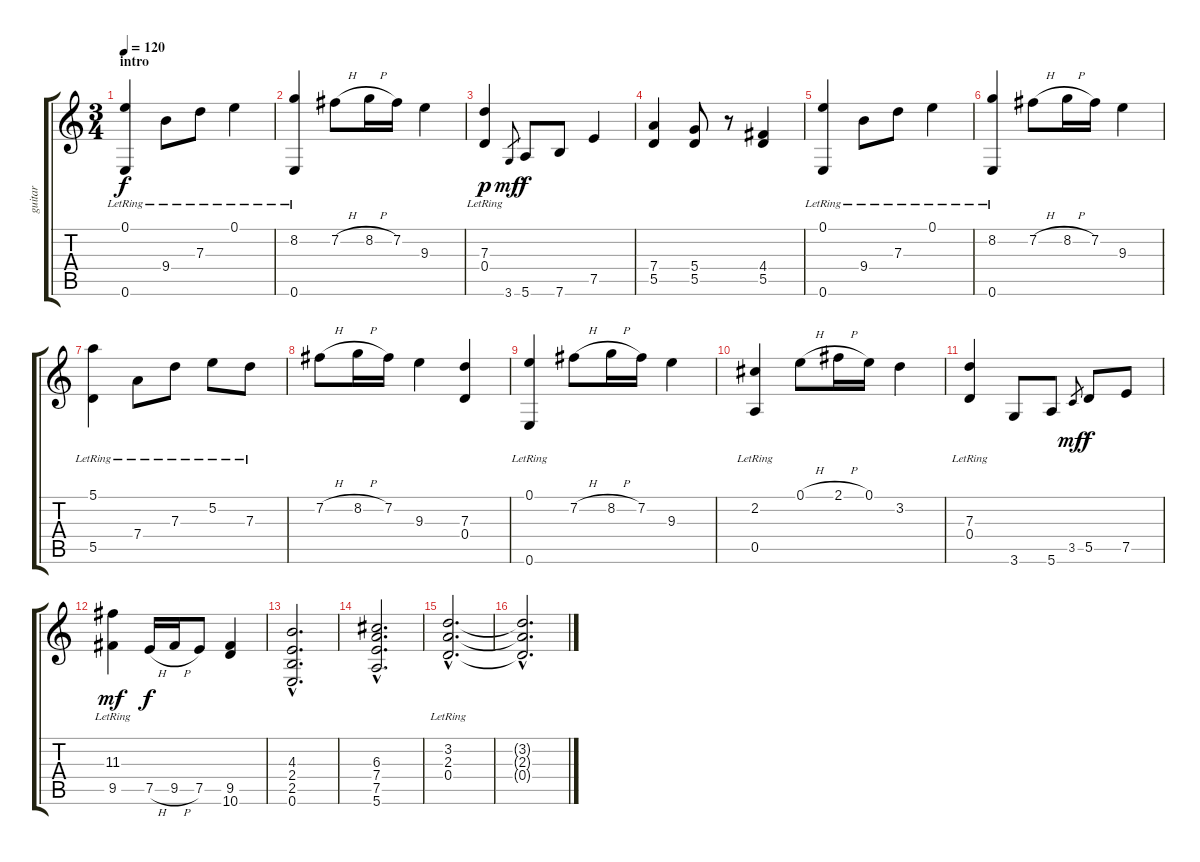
\track ("guitar" "guitar") {instrument acousticguitarsteel}
\staff {score tabs}
\tuning (E4 B3 G3 D3 A2 E2) {hide}
\ts (3 4)
\section ("" "intro")
\tempo 120
\clef g2
\ks c
(0.1{lr} 0.6{lr}).4{dy f instrument acousticguitarsteel} 9.4{lr}.8 7.3{lr}.8 0.1{lr}.4 |
(8.2 0.6{lr}).4 7.2{h}.8 8.2{h}.16 7.2.16 9.3.4 |
(7.3 0.4{lr}).4{dy p} 3.6.8{gr dy mf} 5.6.8{dy f} 7.6.8 7.5.4 |
(7.4 5.5).4 (5.4 5.5).8 r.8 (4.4 5.5).4 |
(0.1{lr} 0.6{lr}).4 9.4{lr}.8 7.3{lr}.8 0.1{lr}.4 |
(8.2 0.6{lr}).4 7.2{h}.8 8.2{h}.16 7.2.16 9.3.4 |
(5.1{lr} 5.5{lr}).4 7.4{lr}.8 7.3{lr}.8 5.2{lr}.8 7.3{lr}.8 |
7.2{h}.8 8.2{h}.16 7.2.16 9.3.4 (7.3 0.4).4 |
(0.1{lr} 0.6{lr}).4 7.2{h}.8 8.2{h}.16 7.2.16 9.3.4 |
(2.2 0.5{lr}).4 0.1{h}.8 2.1{h}.16 0.1.16 3.2.4 |
(7.3 0.4{lr}).4 3.6.8 5.6.8 3.5.8{gr dy mf} 5.5.8{dy f} 7.5.8 |
(11.3{lr} 9.5).4{dy mf} 7.5{h}.16{dy f} 9.5{h}.16 7.5.8 (9.5 10.6).4 |
(4.3{hac} 2.4{hac} 2.5{hac} 0.6{hac}).2{d} |
(6.3{hac} 7.4{hac} 7.5{hac} 5.6{hac}).2{d} |
(3.2{hac lr} 2.3{hac lr} 0.4{hac}).2{d} |
(3.2{hac t} 2.3{hac t} 0.4{hac t}).2{d}
